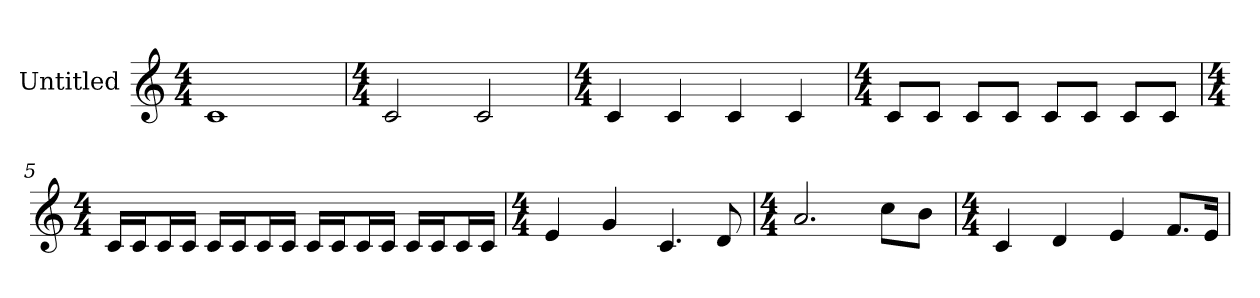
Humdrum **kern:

**kern
*part1
*staff1
*I"Untitled
*k[]
*C:
*M4/4
=1
1c
=2
*k[]
*C:
*M4/4
2c
2c
=3
*k[]
*C:
*M4/4
4c
4c
4c
4c
=4
*k[]
*C:
*M4/4
8cL
8cJ
8cL
8cJ
8cL
8cJ
8cL
8cJ
=5
*k[]
*C:
*M4/4
16cLL
16cJ
16cL
16cJJ
16cLL
16cJ
16cL
16cJJ
16cLL
16cJ
16cL
16cJJ
16cLL
16cJ
16cL
16cJJ
=6
*k[]
*C:
*M4/4
4e
4g
!LO:N:vis=4.
4c
8d
=7
*k[]
*C:
*M4/4
!LO:N:vis=2.
2a
8ccL
8bJ
=8
*k[]
*C:
*M4/4
4c
4d
4e
!LO:N:vis=8.
8fL
16eJk
=
*-
